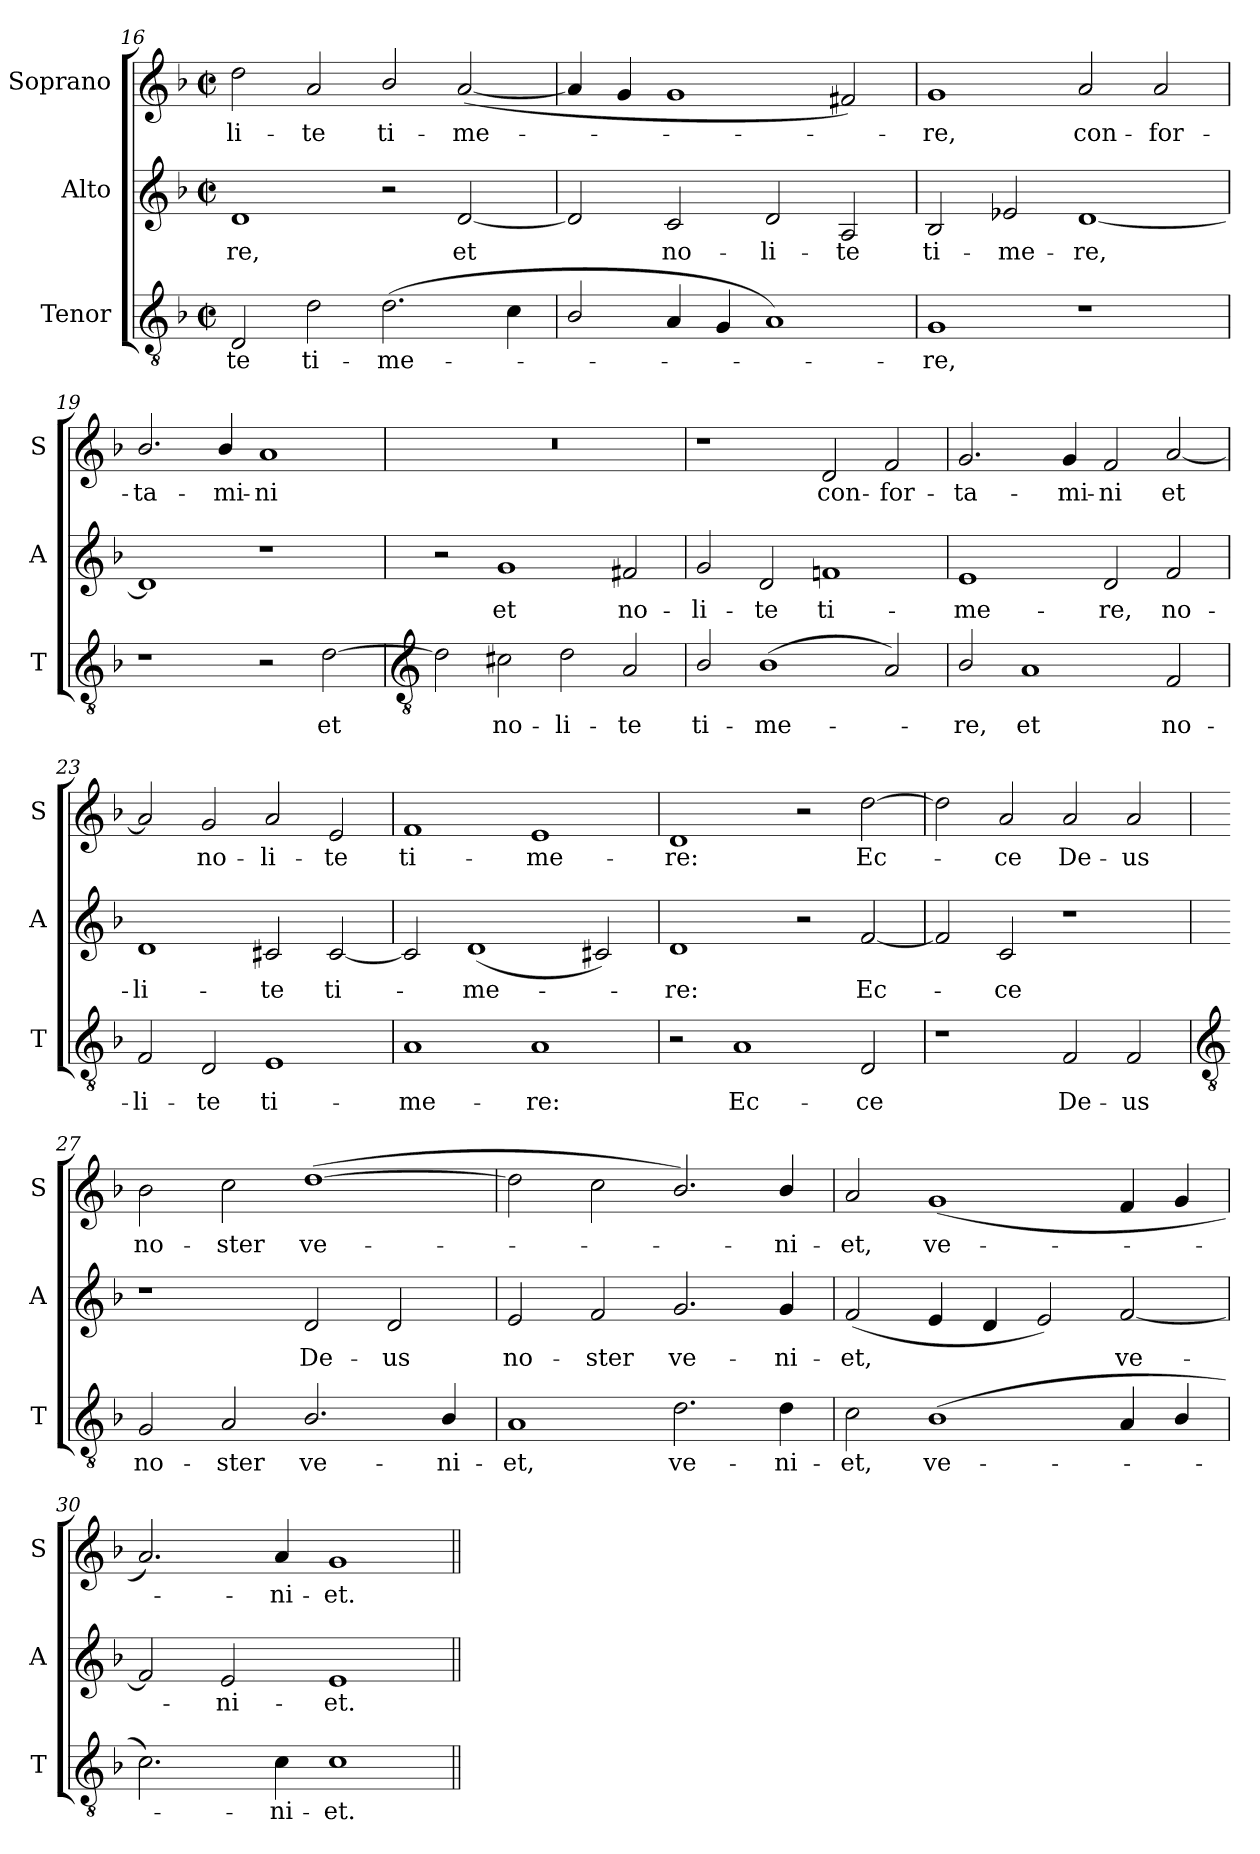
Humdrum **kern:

**kern	**text	**kern	**text	**kern	**text
*part3	*part3	*part2	*part2	*part1	*part1
*staff3	*staff3	*staff2	*staff2	*staff1	*staff1
*I"Tenor	*	*I"Alto	*	*I"Soprano	*
*I'T	*	*I'A	*	*I'S	*
*clefGv2	*	*clefG2	*	*clefG2	*
*k[b-]	*	*k[b-]	*	*k[b-]	*
*F:	*	*F:	*	*F:	*
*M4/2	*	*M4/2	*	*M4/2	*
*met(c|)	*	*met(c|)	*	*met(c|)	*
=16	=16	=16	=16	=16	=16
!	!LO:LY:b	!	!LO:LY:b	!	!LO:LY:b
2D	-te	1d	-re,	2dd	-li-
!	!LO:LY:b	!	!	!	!LO:LY:b
2d	ti-	.	.	2a	-te
!	!LO:LY:b	!	!	!	!LO:LY:b
(<2.d	-me-	2r	.	2b-/	ti-
!	!	!	!LO:LY:b	!	!LO:LY:b
.	.	[2d	et	(<[2a/	-me-
4c	.	.	.	.	.
=17	=17	=17	=17	=17	=17
2B-/	.	2d]	.	4a/]	.
.	.	.	.	4g	.
!	!	!	!LO:LY:b	!	!
4A/	.	2c	no-	1g	.
4G	.	.	.	.	.
!	!	!	!LO:LY:b	!	!
1A)	.	2d	-li-	.	.
!	!	!	!LO:LY:b	!	!
.	.	2A	-te	2f#X)	.
=18	=18	=18	=18	=18	=18
!	!LO:LY:b	!	!LO:LY:b	!	!LO:LY:b
1G	re,	2B-	ti-	1g	re,
!	!	!	!LO:LY:b	!	!
.	.	2e-X	-me-	.	.
!	!	!	!LO:LY:b	!	!LO:LY:b
1r	.	[1d	-re,	2a	con-
!	!	!	!	!	!LO:LY:b
.	.	.	.	2a	-for-
=19	=19	=19	=19	=19	=19
!	!	!	!	!	!LO:LY:b
1r	.	1d]	.	2.b-/	-ta-
!	!	!	!	!	!LO:LY:b
.	.	.	.	4b-/	-mi-
!	!	!	!	!	!LO:LY:b
2r	.	1r	.	1a	-ni
!	!LO:LY:b	!	!	!	!
[2d	et	.	.	.	.
!!LO:LB:g=z
=20	=20	=20	=20	=20	=20
*clefGv2	*	*	*	*	*
2d]	.	2r	.	0r	.
!	!LO:LY:b	!	!LO:LY:b	!	!
2c#X	no-	1g	et	.	.
!	!LO:LY:b	!	!	!	!
2d	-li-	.	.	.	.
!	!LO:LY:b	!	!LO:LY:b	!	!
2A	-te	2f#X	no-	.	.
=21	=21	=21	=21	=21	=21
!	!LO:LY:b	!	!LO:LY:b	!	!
2B-/	ti-	2g	-li-	1r	.
!	!LO:LY:b	!	!LO:LY:b	!	!
(<1B-	-me-	2d	-te	.	.
!	!	!	!LO:LY:b	!	!LO:LY:b
.	.	1fn	ti-	2d	con-
!	!	!	!	!	!LO:LY:b
2A)	.	.	.	2f	-for-
=22	=22	=22	=22	=22	=22
!	!LO:LY:b	!	!LO:LY:b	!	!LO:LY:b
2B-/	re,	1e	-me-	2.g	-ta-
!	!LO:LY:b	!	!	!	!
1A	et	.	.	.	.
!	!	!	!	!	!LO:LY:b
.	.	.	.	4g	-mi-
!	!	!	!LO:LY:b	!	!LO:LY:b
.	.	2d	-re,	2f	-ni
!	!LO:LY:b	!	!LO:LY:b	!	!LO:LY:b
2F	no-	2f	no-	[2a/	et
=23	=23	=23	=23	=23	=23
!	!LO:LY:b	!	!LO:LY:b	!	!
2F	-li-	1d	-li-	2a/]	.
!	!LO:LY:b	!	!	!	!LO:LY:b
2D	-te	.	.	2g	no-
!	!LO:LY:b	!	!LO:LY:b	!	!LO:LY:b
1E	ti-	2c#X	-te	2a/	-li-
!	!	!	!LO:LY:b	!	!LO:LY:b
.	.	[2c#	ti-	2e	-te
=24	=24	=24	=24	=24	=24
!	!LO:LY:b	!	!	!	!LO:LY:b
1A	-me-	2c#]	.	1f	ti-
!	!	!	!LO:LY:b	!	!
.	.	(<1d	me-	.	.
!	!LO:LY:b	!	!	!	!LO:LY:b
1A	-re:	.	.	1e	-me-
.	.	2c#)	.	.	.
=25	=25	=25	=25	=25	=25
!	!	!	!LO:LY:b	!	!LO:LY:b
2r	.	1d	re:	1d	-re:
!	!LO:LY:b	!	!	!	!
1A	Ec-	.	.	.	.
.	.	2r	.	2r	.
!	!LO:LY:b	!	!LO:LY:b	!	!LO:LY:b
2D	-ce	[2f	Ec-	[2dd	Ec-
=26	=26	=26	=26	=26	=26
1r	.	2f]	.	2dd]	.
!	!	!	!LO:LY:b	!	!LO:LY:b
.	.	2c	ce	2a	ce
!	!LO:LY:b	!	!	!	!LO:LY:b
2F	De-	1r	.	2a	De-
!	!LO:LY:b	!	!	!	!LO:LY:b
2F	-us	.	.	2a	-us
!!LO:LB:g=z
=27	=27	=27	=27	=27	=27
*clefGv2	*	*	*	*	*
!	!LO:LY:b	!	!	!	!LO:LY:b
2G	no-	1r	.	2b-	no-
!	!LO:LY:b	!	!	!	!LO:LY:b
2A	-ster	.	.	2cc	-ster
!	!LO:LY:b	!	!LO:LY:b	!	!LO:LY:b
2.B-/	ve-	2d	De-	(>[1dd	ve-
!	!	!	!LO:LY:b	!	!
.	.	2d	-us	.	.
!	!LO:LY:b	!	!	!	!
4B-/	-ni-	.	.	.	.
=28	=28	=28	=28	=28	=28
!	!LO:LY:b	!	!LO:LY:b	!	!
1A	-et,	2e	no-	2dd]	.
!	!	!	!LO:LY:b	!	!
.	.	2f	-ster	2cc	.
!	!LO:LY:b	!	!LO:LY:b	!	!
2.d	ve-	2.g	ve-	2.b-/)	.
!	!LO:LY:b	!	!LO:LY:b	!	!LO:LY:b
4d	-ni-	4g	-ni-	4b-/	ni-
=29	=29	=29	=29	=29	=29
!	!LO:LY:b	!	!LO:LY:b	!	!LO:LY:b
2c	-et,	(<2f	-et,	2a/	-et,
!	!LO:LY:b	!	!	!	!LO:LY:b
(<1B-/	ve-	4e	.	(<1g	ve-
.	.	4d	.	.	.
.	.	2e)	.	.	.
!	!	!	!LO:LY:b	!	!
4A	.	[2f	ve-	4f	.
4B-/	.	.	.	4g	.
=30	=30	=30	=30	=30	=30
2.c)	.	2f]	.	2.a/)	.
!	!	!	!LO:LY:b	!	!
.	.	2e	ni-	.	.
!	!LO:LY:b	!	!	!	!LO:LY:b
4c	ni-	.	.	4a/	ni-
!	!LO:LY:b	!	!LO:LY:b	!	!LO:LY:b
1c	-et.	1e	-et.	1g	-et.
=||	=||	=||	=||	=||	=||
*-	*-	*-	*-	*-	*-
